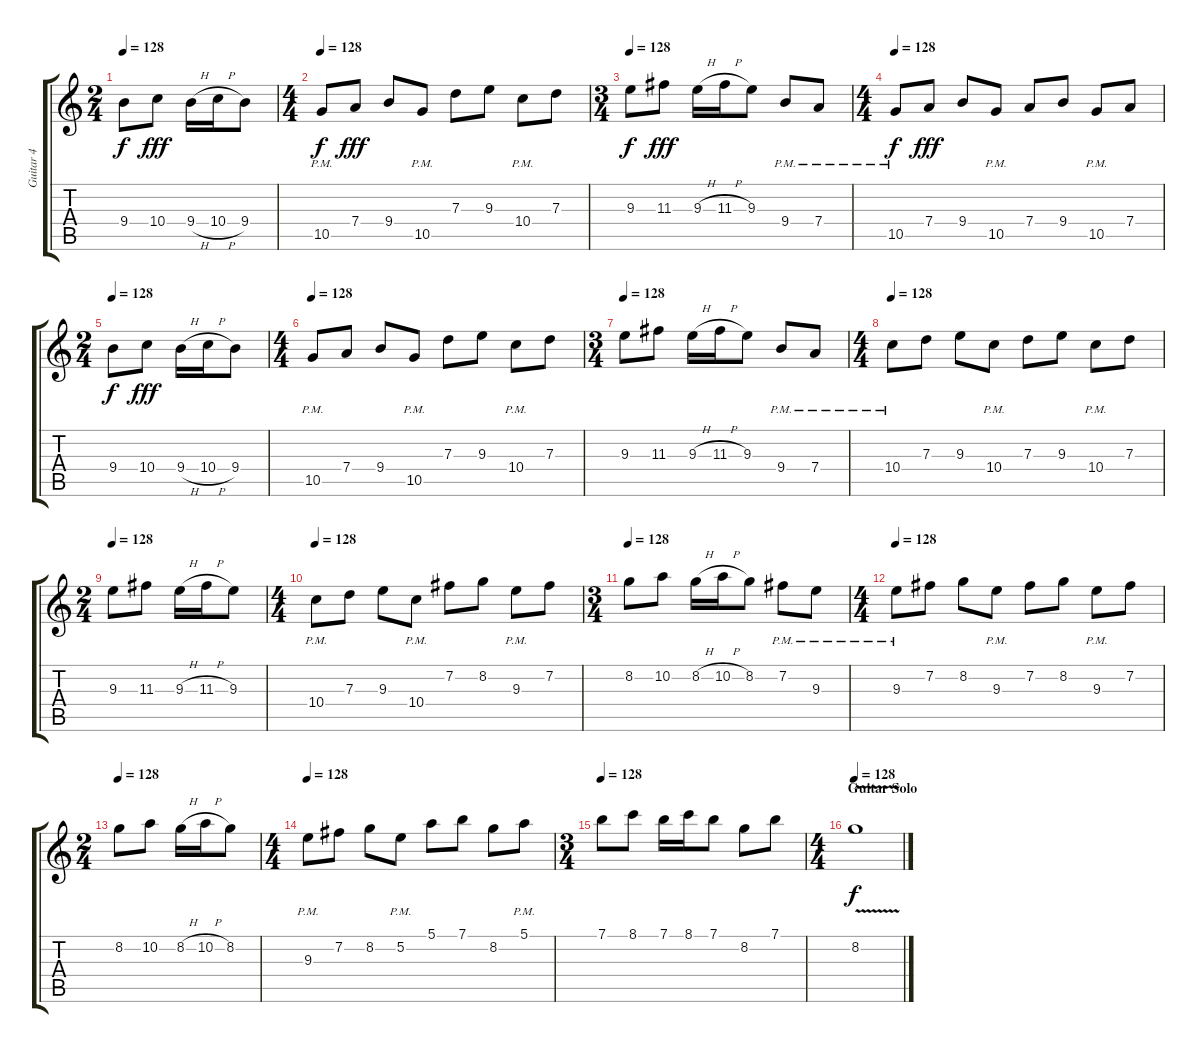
\track ("Guitar 4" "Guitar 4") {instrument overdrivenguitar}
\staff {score tabs}
\tuning (E4 B3 G3 D3 A2 E2) {hide}
\ts (2 4)
\tempo 128
\clef g2
\ks c
9.4.8{dy f} 10.4.8{dy fff} 9.4{h}.16 10.4{h}.16 9.4.8 |
\ts (4 4)
\tempo 128
10.5{pm}.8{dy f} 7.4.8{dy fff} 9.4.8 10.5{pm}.8 7.3.8 9.3.8 10.4{pm}.8 7.3.8 |
\ts (3 4)
\tempo 128
9.3.8{dy f} 11.3.8{dy fff} 9.3{h}.16 11.3{h}.16 9.3.8 9.4{pm}.8 7.4{pm}.8 |
\ts (4 4)
\tempo 128
10.5{pm}.8{dy f} 7.4.8{dy fff} 9.4.8 10.5{pm}.8 7.4.8 9.4.8 10.5{pm}.8 7.4.8 |
\ts (2 4)
\tempo 128
9.4.8{dy f} 10.4.8{dy fff} 9.4{h}.16 10.4{h}.16 9.4.8 |
\ts (4 4)
\tempo 128
10.5{pm}.8 7.4.8 9.4.8 10.5{pm}.8 7.3.8 9.3.8 10.4{pm}.8 7.3.8 |
\ts (3 4)
\tempo 128
9.3.8 11.3.8 9.3{h}.16 11.3{h}.16 9.3.8 9.4{pm}.8 7.4{pm}.8 |
\ts (4 4)
\tempo 128
10.4{pm}.8 7.3.8 9.3.8 10.4{pm}.8 7.3.8 9.3.8 10.4{pm}.8 7.3.8 |
\ts (2 4)
\tempo 128
9.3.8 11.3.8 9.3{h}.16 11.3{h}.16 9.3.8 |
\ts (4 4)
\tempo 128
10.4{pm}.8 7.3.8 9.3.8 10.4{pm}.8 7.2.8 8.2.8 9.3{pm}.8 7.2.8 |
\ts (3 4)
\tempo 128
8.2.8 10.2.8 8.2{h}.16 10.2{h}.16 8.2.8 7.2{pm}.8 9.3{pm}.8 |
\ts (4 4)
\tempo 128
9.3{pm}.8 7.2.8 8.2.8 9.3{pm}.8 7.2.8 8.2.8 9.3{pm}.8 7.2.8 |
\ts (2 4)
\tempo 128
8.2.8 10.2.8 8.2{h}.16 10.2{h}.16 8.2.8 |
\ts (4 4)
\tempo 128
9.3{pm}.8 7.2.8 8.2.8 5.2{pm}.8 5.1.8 7.1.8 8.2.8 5.1{pm}.8 |
\ts (3 4)
\tempo 128
7.1.8 8.1.8 7.1.16 8.1.16 7.1.8 8.2.8 7.1.8 |
\ts (4 4)
\section ("" "Guitar Solo")
\tempo 128
8.2{v}.1{dy f}
